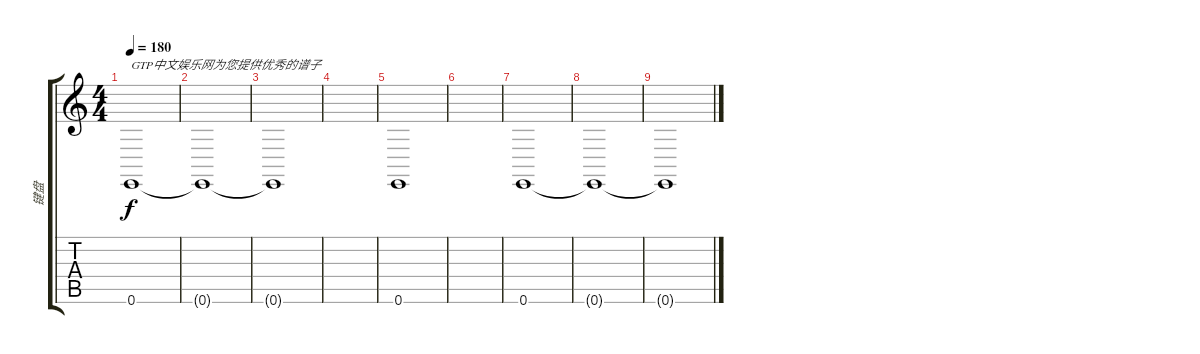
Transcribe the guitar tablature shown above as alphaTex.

\track ("键盘" "键盘") {instrument synthvoice}
\staff {score tabs}
\tuning (E4 B3 G3 D3 A2 E2) {hide}
\ts (4 4)
\tempo 180
\clef g2
\ks c
0.6.1{txt "GTP中文娱乐网为您提供优秀的谱子" dy f} |
0.6{t}.1 |
0.6{t}.1 |
|
0.6.1 |
|
0.6.1 |
0.6{t}.1 |
0.6{t}.1
